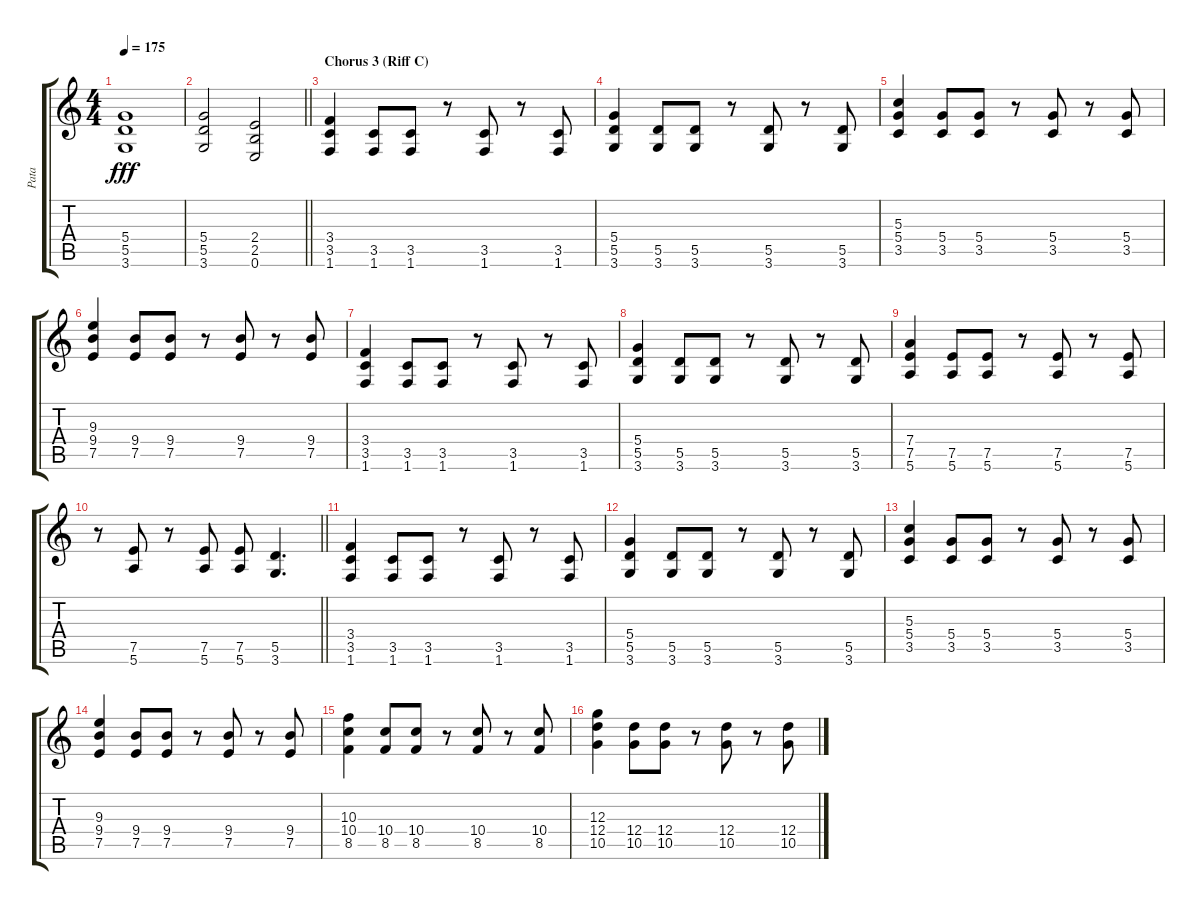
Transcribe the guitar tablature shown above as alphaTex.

\track ("Pata" "Pata") {instrument distortionguitar}
\staff {score tabs}
\tuning (E4 B3 G3 D3 A2 E2) {hide}
\ts (4 4)
\tempo 175
\clef g2
\ks c
(5.4 5.5 3.6).1{dy fff} |
\barLineRight lightlight
(5.4 5.5 3.6).2 (2.4 2.5 0.6).2 |
\section ("" "Chorus 3 (Riff C)")
(3.4 3.5 1.6).4 (3.5 1.6).8 (3.5 1.6).8 r.8 (3.5 1.6).8 r.8 (3.5 1.6).8 |
(5.4 5.5 3.6).4 (5.5 3.6).8 (5.5 3.6).8 r.8 (5.5 3.6).8 r.8 (5.5 3.6).8 |
(5.3 5.4 3.5).4 (5.4 3.5).8 (5.4 3.5).8 r.8 (5.4 3.5).8 r.8 (5.4 3.5).8 |
(9.3 9.4 7.5).4 (9.4 7.5).8 (9.4 7.5).8 r.8 (9.4 7.5).8 r.8 (9.4 7.5).8 |
(3.4 3.5 1.6).4 (3.5 1.6).8 (3.5 1.6).8 r.8 (3.5 1.6).8 r.8 (3.5 1.6).8 |
(5.4 5.5 3.6).4 (5.5 3.6).8 (5.5 3.6).8 r.8 (5.5 3.6).8 r.8 (5.5 3.6).8 |
(7.4 7.5 5.6).4 (7.5 5.6).8 (7.5 5.6).8 r.8 (7.5 5.6).8 r.8 (7.5 5.6).8 |
\barLineRight lightlight
r.8 (7.5 5.6).8 r.8 (7.5 5.6).8 (7.5 5.6).8 (5.5 3.6).4{d} |
(3.4 3.5 1.6).4 (3.5 1.6).8 (3.5 1.6).8 r.8 (3.5 1.6).8 r.8 (3.5 1.6).8 |
(5.4 5.5 3.6).4 (5.5 3.6).8 (5.5 3.6).8 r.8 (5.5 3.6).8 r.8 (5.5 3.6).8 |
(5.3 5.4 3.5).4 (5.4 3.5).8 (5.4 3.5).8 r.8 (5.4 3.5).8 r.8 (5.4 3.5).8 |
(9.3 9.4 7.5).4 (9.4 7.5).8 (9.4 7.5).8 r.8 (9.4 7.5).8 r.8 (9.4 7.5).8 |
(10.3 10.4 8.5).4 (10.4 8.5).8 (10.4 8.5).8 r.8 (10.4 8.5).8 r.8 (10.4 8.5).8 |
(12.3 12.4 10.5).4 (12.4 10.5).8 (12.4 10.5).8 r.8 (12.4 10.5).8 r.8 (12.4 10.5).8
